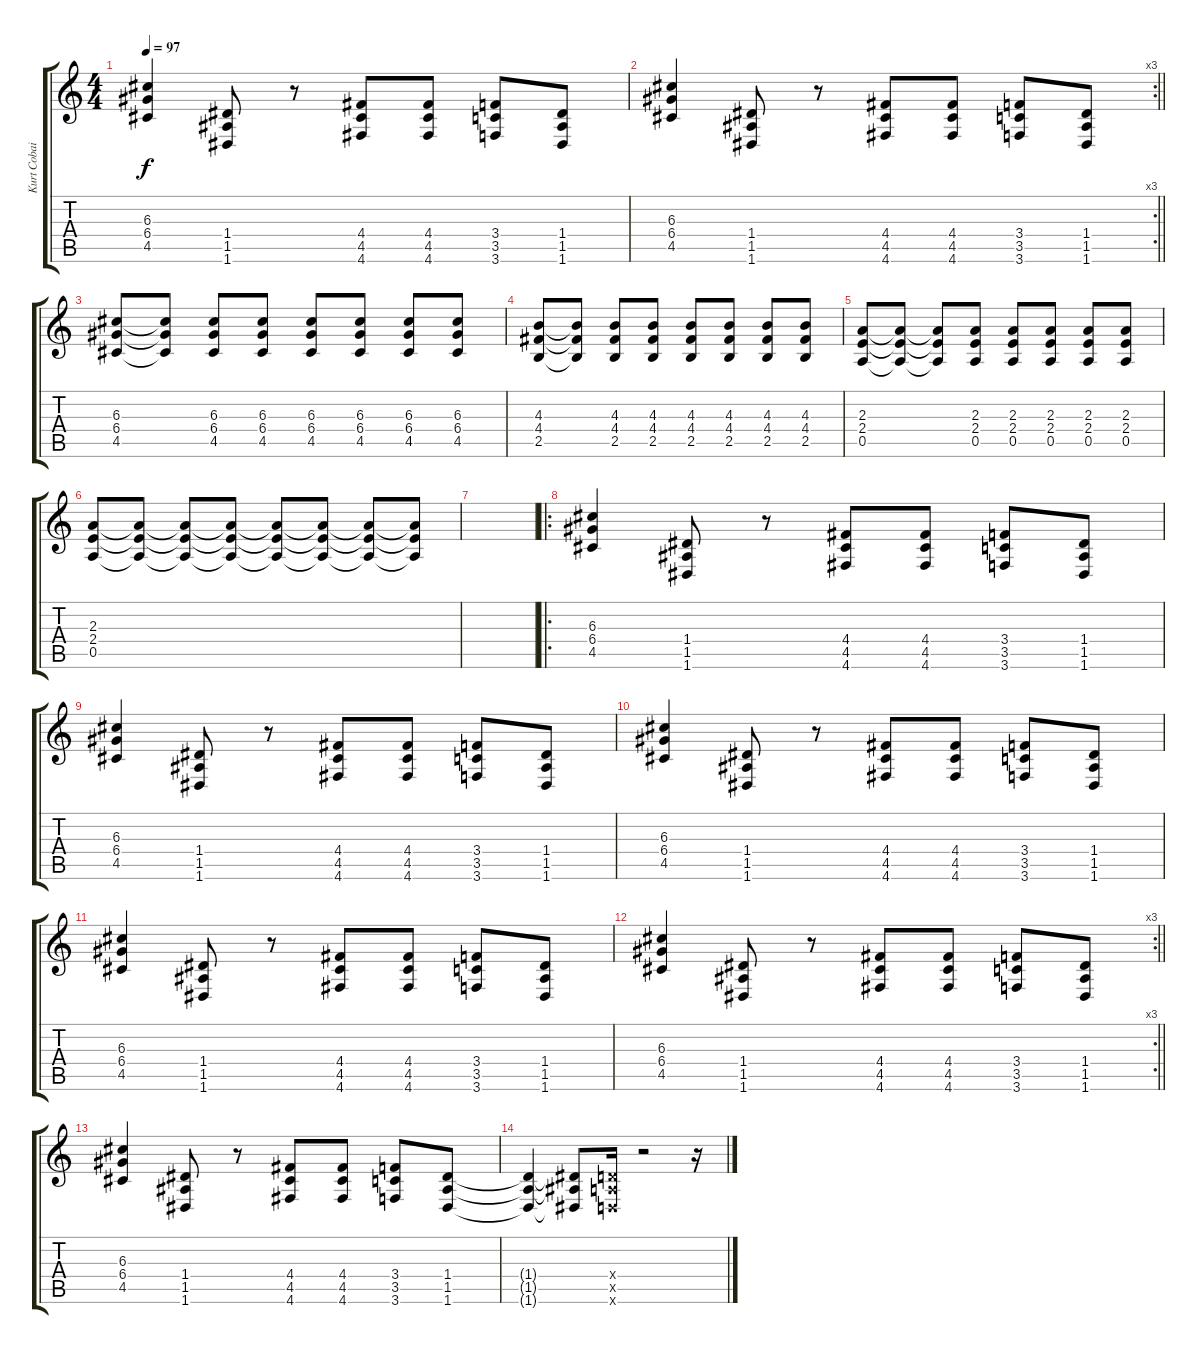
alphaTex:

\track ("Kurt Cobain" "Kurt Cobai") {instrument distortionguitar}
\staff {score tabs}
\tuning (E4 B3 G3 D3 A2 D2) {hide}
\ts (4 4)
\tempo 97
\clef g2
\ks c
(6.3 6.4 4.5).4{dy f} (1.4 1.5 1.6).8 r.8 (4.4 4.5 4.6).8 (4.4 4.5 4.6).8 (3.4 3.5 3.6).8 (1.4 1.5 1.6).8 |
\rc 3
\barLineRight lightlight
(6.3 6.4 4.5).4 (1.4 1.5 1.6).8 r.8 (4.4 4.5 4.6).8 (4.4 4.5 4.6).8 (3.4 3.5 3.6).8 (1.4 1.5 1.6).8 |
(6.3 6.4 4.5).8 (6.3{t} 6.4{t} 4.5{t}).8 (6.3 6.4 4.5).8 (6.3 6.4 4.5).8 (6.3 6.4 4.5).8 (6.3 6.4 4.5).8 (6.3 6.4 4.5).8 (6.3 6.4 4.5).8 |
(4.3 4.4 2.5).8 (4.3{t} 4.4{t} 2.5{t}).8 (4.3 4.4 2.5).8 (4.3 4.4 2.5).8 (4.3 4.4 2.5).8 (4.3 4.4 2.5).8 (4.3 4.4 2.5).8 (4.3 4.4 2.5).8 |
(2.3 2.4 0.5).8 (2.3{t} 2.4{t} 0.5{t}).8 (2.3{t} 2.4{t} 0.5{t}).8 (2.3 2.4 0.5).8 (2.3 2.4 0.5).8 (2.3 2.4 0.5).8 (2.3 2.4 0.5).8 (2.3 2.4 0.5).8 |
(2.3 2.4 0.5).8 (2.3{t} 2.4{t} 0.5{t}).8 (2.3{t} 2.4{t} 0.5{t}).8 (2.3{t} 2.4{t} 0.5{t}).8 (2.3{t} 2.4{t} 0.5{t}).8 (2.3{t} 2.4{t} 0.5{t}).8 (2.3{t} 2.4{t} 0.5{t}).8 (2.3{t} 2.4{t} 0.5{t}).8 |
|
\ro
(6.3 6.4 4.5).4 (1.4 1.5 1.6).8 r.8 (4.4 4.5 4.6).8 (4.4 4.5 4.6).8 (3.4 3.5 3.6).8 (1.4 1.5 1.6).8 |
(6.3 6.4 4.5).4 (1.4 1.5 1.6).8 r.8 (4.4 4.5 4.6).8 (4.4 4.5 4.6).8 (3.4 3.5 3.6).8 (1.4 1.5 1.6).8 |
(6.3 6.4 4.5).4 (1.4 1.5 1.6).8 r.8 (4.4 4.5 4.6).8 (4.4 4.5 4.6).8 (3.4 3.5 3.6).8 (1.4 1.5 1.6).8 |
(6.3 6.4 4.5).4 (1.4 1.5 1.6).8 r.8 (4.4 4.5 4.6).8 (4.4 4.5 4.6).8 (3.4 3.5 3.6).8 (1.4 1.5 1.6).8 |
\rc 3
\barLineRight lightlight
(6.3 6.4 4.5).4 (1.4 1.5 1.6).8 r.8 (4.4 4.5 4.6).8 (4.4 4.5 4.6).8 (3.4 3.5 3.6).8 (1.4 1.5 1.6).8 |
(6.3 6.4 4.5).4 (1.4 1.5 1.6).8 r.8 (4.4 4.5 4.6).8 (4.4 4.5 4.6).8 (3.4 3.5 3.6).8 (1.4 1.5 1.6).8 |
(1.4{t} 1.5{t} 1.6{t}).4 (1.4{t} 1.5{t} 1.6{t}).8 (0.4{x} 0.5{x} 0.6{x}).16 r.2 r.16
